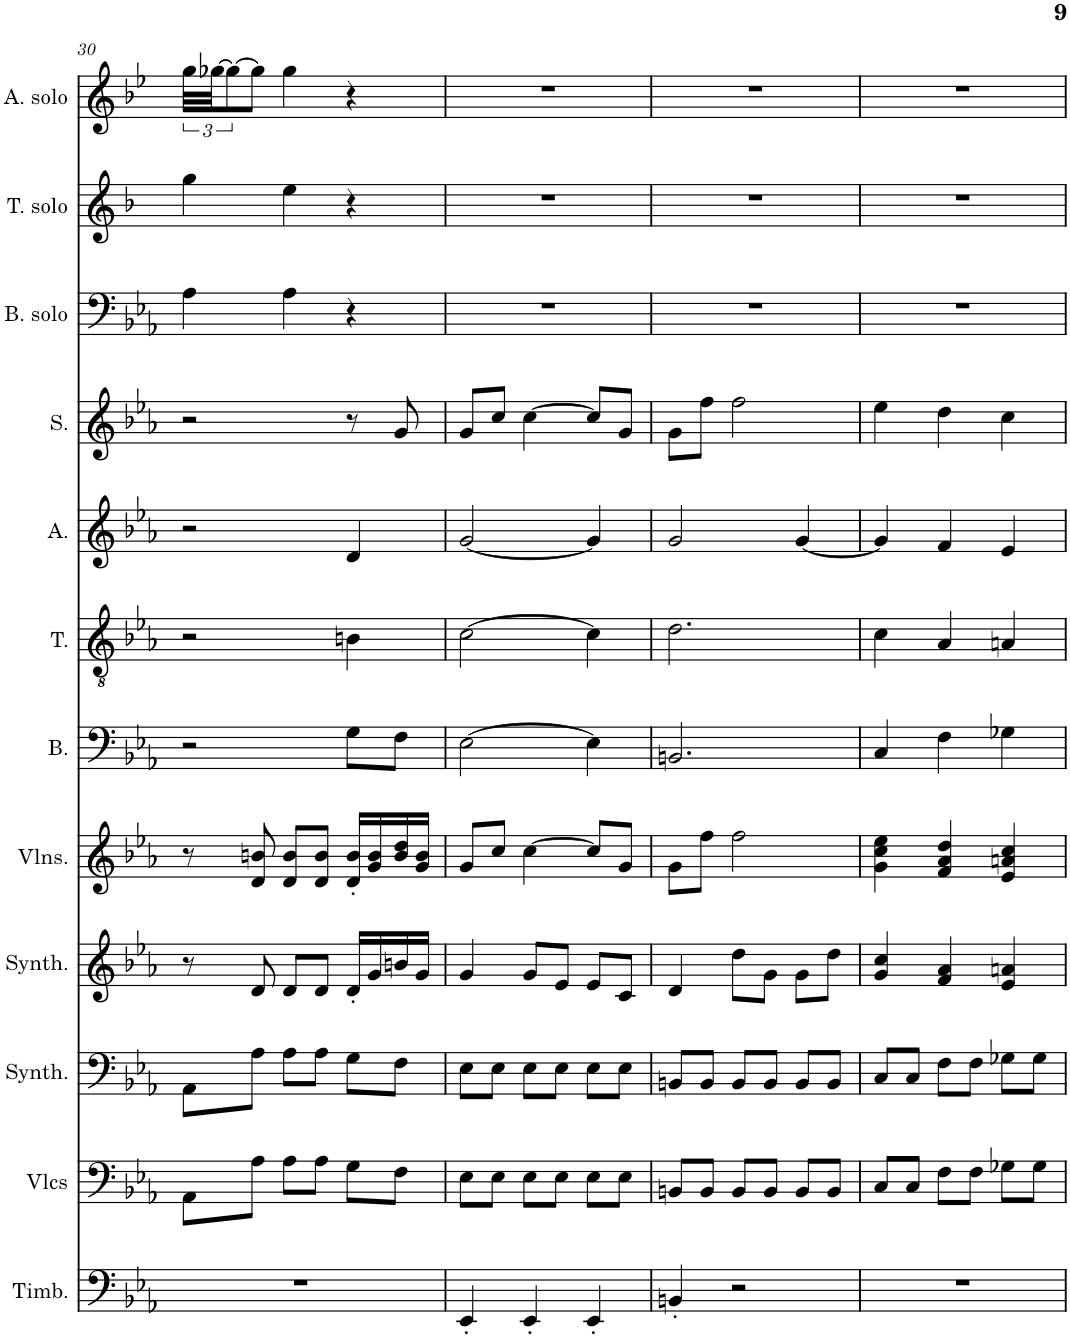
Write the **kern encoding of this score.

**kern	**kern	**kern	**kern	**kern	**kern	**kern	**kern	**kern	**kern	**kern	**kern
*part12	*part11	*part10	*part9	*part8	*part7	*part6	*part5	*part4	*part3	*part2	*part1
*staff12	*staff11	*staff10	*staff9	*staff8	*staff7	*staff6	*staff5	*staff4	*staff3	*staff2	*staff1
*I"Timbales, Staff-1	*I"Violoncelles, D'Bass/Strings, etc	*I"Synthétiseur d'instruments à cordes, Synth strings, etc	*I"Synthétiseur d'instruments à cordes, Synth strings 2	*I"Violons, 1st violins	*I"Basse	*I"Ténor	*I"Alto	*I"Soprano	*I"Basse Solo	*I"Tenor Solo	*I"Alto Solo
*I'Timb.	*I'Vlcs	*I'Synth.	*I'Synth.	*I'Vlns.	*I'B.	*I'T.	*I'A.	*I'S.	*I'B. solo	*I'T. solo	*I'A. solo
!!LO:PB:g=z
*clefF4	*clefF4	*clefF4	*clefG2	*clefG2	*clefF4	*clefGv2	*clefG2	*clefG2	*clefF4	*clefG2	*clefG2
*	*	*	*	*	*	*	*	*	*	*Trd8c14	*Trd4c7
*k[b-e-a-]	*k[b-e-a-]	*k[b-e-a-]	*k[b-e-a-]	*k[b-e-a-]	*k[b-e-a-]	*k[b-e-a-]	*k[b-e-a-]	*k[b-e-a-]	*k[b-e-a-]	*k[b-]	*k[b-e-]
*M3/4	*M3/4	*M3/4	*M3/4	*M3/4	*M3/4	*M3/4	*M3/4	*M3/4	*M3/4	*M3/4	*M3/4
=30	=30	=30	=30	=30	=30	=30	=30	=30	=30	=30	=30
2.r	8AA-\L	8AA-\L	8r	8r	2r	2r	2r	2r	4A-\	4gg\	48gg\LLL
.	.	.	.	.	.	.	.	.	.	.	[48gg-X\JJ
.	.	.	.	.	.	.	.	.	.	.	12gg-\_
.	8A-\J	8A-\J	8d/	8d/ 8bn/	.	.	.	.	.	.	8gg-\J]
.	8A-\L	8A-\L	8d/L	8d/ 8b/L	.	.	.	.	4A-\	4ee\	4gg-\
.	8A-\J	8A-\J	8d/J	8d/ 8b/J	.	.	.	.	.	.	.
.	8G\L	8G\L	16d'/LL	16d/' 16b/'LL	8G\L	4Bn\	4d/	8r	4r	4r	4r
.	.	.	16g/	16g/ 16b/	.	.	.	.	.	.	.
.	8F\J	8F\J	16bn/	16b/ 16dd/	8F\J	.	.	8g/	.	.	.
.	.	.	16g/JJ	16g/ 16b/JJ	.	.	.	.	.	.	.
=31	=31	=31	=31	=31	=31	=31	=31	=31	=31	=31	=31
4EE-'/	8E-\L	8E-\L	4g/	8g/L	[2E-\	[2c\	[2g/	8g/L	2.r	2.r	2.r
.	8E-\J	8E-\J	.	8cc/J	.	.	.	8cc/J	.	.	.
4EE-'/	8E-\L	8E-\L	8g/L	[4cc\	.	.	.	[4cc\	.	.	.
.	8E-\J	8E-\J	8e-/J	.	.	.	.	.	.	.	.
4EE-'/	8E-\L	8E-\L	8e-/L	8cc/L]	4E-\]	4c\]	4g/]	8cc/L]	.	.	.
.	8E-\J	8E-\J	8c/J	8g/J	.	.	.	8g/J	.	.	.
=32	=32	=32	=32	=32	=32	=32	=32	=32	=32	=32	=32
4BBn'/	8BBn/L	8BBn/L	4d/	8g\L	2.BBn/	2.d\	2g/	8g\L	2.r	2.r	2.r
.	8BB/J	8BB/J	.	8ff\J	.	.	.	8ff\J	.	.	.
2r	8BB/L	8BB/L	8dd\L	2ff\	.	.	.	2ff\	.	.	.
.	8BB/J	8BB/J	8g\J	.	.	.	.	.	.	.	.
.	8BB/L	8BB/L	8g\L	.	.	.	[4g/	.	.	.	.
.	8BB/J	8BB/J	8dd\J	.	.	.	.	.	.	.	.
=33	=33	=33	=33	=33	=33	=33	=33	=33	=33	=33	=33
2.r	8C/L	8C/L	4g/ 4cc/	4g\ 4cc\ 4ee-\	4C/	4c\	4g/]	4ee-\	2.r	2.r	2.r
.	8C/J	8C/J	.	.	.	.	.	.	.	.	.
.	8F\L	8F\L	4f/ 4a-/	4f/ 4a-/ 4dd/	4F\	4A-/	4f/	4dd\	.	.	.
.	8F\J	8F\J	.	.	.	.	.	.	.	.	.
.	8G-X\L	8G-X\L	4e-/ 4an/	4e-/ 4an/ 4cc/	4G-X\	4An/	4e-/	4cc\	.	.	.
.	8G-\J	8G-\J	.	.	.	.	.	.	.	.	.
=	=	=	=	=	=	=	=	=	=	=	=
*-	*-	*-	*-	*-	*-	*-	*-	*-	*-	*-	*-
